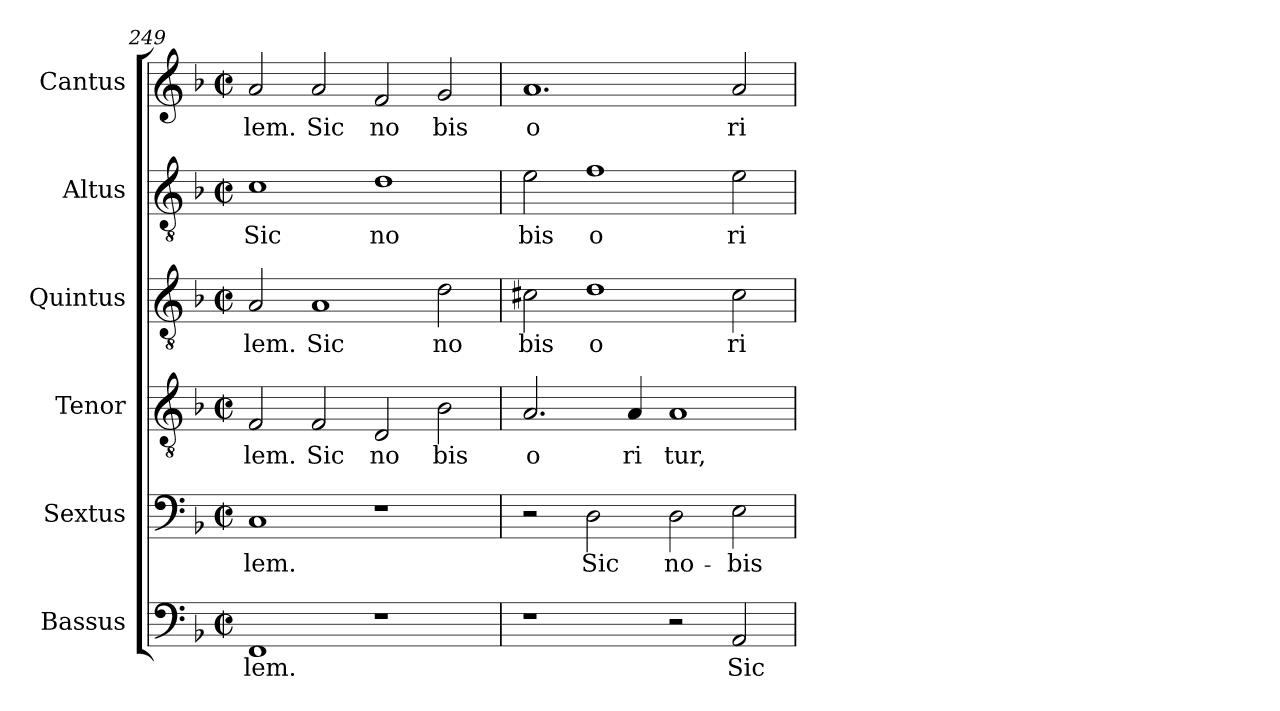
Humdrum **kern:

**kern	**text	**kern	**text	**kern	**text	**kern	**text	**kern	**text	**kern	**text
*part6	*part6	*part5	*part5	*part4	*part4	*part3	*part3	*part2	*part2	*part1	*part1
*staff6	*staff6	*staff5	*staff5	*staff4	*staff4	*staff3	*staff3	*staff2	*staff2	*staff1	*staff1
*I"Bassus	*	*I"Sextus	*	*I"Tenor	*	*I"Quintus	*	*I"Altus	*	*I"Cantus	*
!!LO:LB:g=z
*clefF4	*	*clefF4	*	*clefGv2	*	*clefGv2	*	*clefGv2	*	*clefG2	*
*k[b-]	*	*k[b-]	*	*k[b-]	*	*k[b-]	*	*k[b-]	*	*k[b-]	*
*F:	*	*F:	*	*F:	*	*F:	*	*F:	*	*F:	*
*M2/2	*	*M2/2	*	*M2/2	*	*M2/2	*	*M2/2	*	*M2/2	*
*met(c|)	*	*met(c|)	*	*met(c|)	*	*met(c|)	*	*met(c|)	*	*met(c|)	*
=249	=249	=249	=249	=249	=249	=249	=249	=249	=249	=249	=249
!	!LO:LY:b:cj	!	!LO:LY:b:cj	!	!LO:LY:b:cj	!	!LO:LY:b:cj	!	!LO:LY:b:cj	!	!LO:LY:b:cj
1FF	-lem.	1C	-lem.	2F/	-lem.	2A/	-lem.	1c	Sic	2a/	-lem.
!	!	!	!	!	!LO:LY:b:cj	!	!LO:LY:b:cj	!	!	!	!LO:LY:b:cj
.	.	.	.	2F/	Sic	1A	Sic	.	.	2a/	Sic
!	!	!	!	!	!LO:LY:b:cj	!	!	!	!LO:LY:b:cj	!	!LO:LY:b:cj
1r	.	1r	.	2D/	no	.	.	1d	no	2f/	no
!	!	!	!	!	!LO:LY:b:cj	!	!LO:LY:b:cj	!	!	!	!LO:LY:b:cj
.	.	.	.	2B-\	bis	2d\	no	.	.	2g/	bis
=250	=250	=250	=250	=250	=250	=250	=250	=250	=250	=250	=250
!	!	!	!	!	!LO:LY:b:cj	!	!LO:LY:b:cj	!	!LO:LY:b:cj	!	!LO:LY:b:cj
1r	.	2r	.	2.A/	o	2c#X\	bis	2e\	bis	1.a	o
!	!	!	!LO:LY:b:cj	!	!	!	!LO:LY:b:cj	!	!LO:LY:b:cj	!	!
.	.	2D\	Sic	.	.	1d	o	1f	o	.	.
!	!	!	!	!	!LO:LY:b:cj	!	!	!	!	!	!
.	.	.	.	4A/	ri	.	.	.	.	.	.
!	!	!	!LO:LY:b:cj	!	!LO:LY:b:cj	!	!	!	!	!	!
2r	.	2D\	no-	1A	tur,	.	.	.	.	.	.
!	!LO:LY:b:cj	!	!LO:LY:b:cj	!	!	!	!LO:LY:b:cj	!	!LO:LY:b:cj	!	!LO:LY:b:cj
2AA/	Sic	2E\	-bis	.	.	2c#\	ri	2e\	ri	2a/	ri
=	=	=	=	=	=	=	=	=	=	=	=
*-	*-	*-	*-	*-	*-	*-	*-	*-	*-	*-	*-
